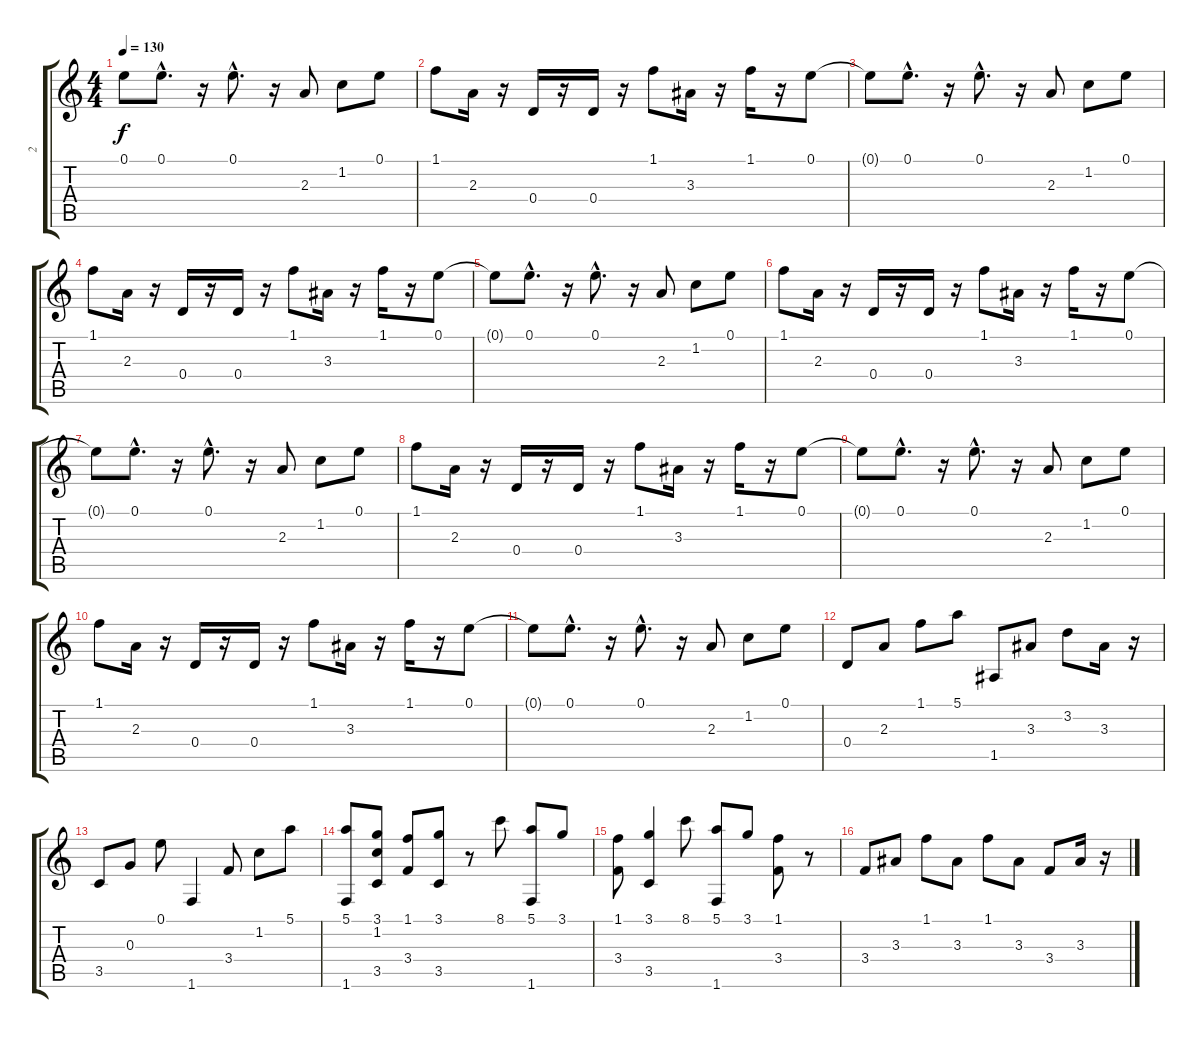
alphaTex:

\track ("2" "2") {instrument acousticguitarsteel}
\staff {score tabs}
\tuning (E4 B3 G3 D3 A2 E2) {hide}
\ts (4 4)
\tempo 130
\clef g2
\ks c
0.1{t}.8{dy f} 0.1{hac}.8{d} r.16 0.1{hac}.8{d} r.16 2.3.8 1.2.8 0.1.8 |
1.1.8 2.3.16 r.16 0.4.16 r.16 0.4.16 r.16 1.1.8 3.3.16 r.16 1.1.16 r.16 0.1.8 |
0.1{t}.8 0.1{hac}.8{d} r.16 0.1{hac}.8{d} r.16 2.3.8 1.2.8 0.1.8 |
1.1.8 2.3.16 r.16 0.4.16 r.16 0.4.16 r.16 1.1.8 3.3.16 r.16 1.1.16 r.16 0.1.8 |
0.1{t}.8 0.1{hac}.8{d} r.16 0.1{hac}.8{d} r.16 2.3.8 1.2.8 0.1.8 |
1.1.8 2.3.16 r.16 0.4.16 r.16 0.4.16 r.16 1.1.8 3.3.16 r.16 1.1.16 r.16 0.1.8 |
0.1{t}.8 0.1{hac}.8{d} r.16 0.1{hac}.8{d} r.16 2.3.8 1.2.8 0.1.8 |
1.1.8 2.3.16 r.16 0.4.16 r.16 0.4.16 r.16 1.1.8 3.3.16 r.16 1.1.16 r.16 0.1.8 |
0.1{t}.8 0.1{hac}.8{d} r.16 0.1{hac}.8{d} r.16 2.3.8 1.2.8 0.1.8 |
1.1.8 2.3.16 r.16 0.4.16 r.16 0.4.16 r.16 1.1.8 3.3.16 r.16 1.1.16 r.16 0.1.8 |
0.1{t}.8 0.1{hac}.8{d} r.16 0.1{hac}.8{d} r.16 2.3.8 1.2.8 0.1.8 |
0.4.8 2.3.8 1.1.8 5.1.8 1.5.8 3.3.8 3.2.8 3.3.16 r.16 |
3.5.8 0.3.8 0.1.8 1.6.4 3.4.8 1.2.8 5.1.8 |
(5.1 1.6).8 (3.1 1.2 3.5).8 (1.1 3.4).8 (3.1 3.5).8 r.8 8.1.8 (5.1 1.6).8 3.1.8 |
(1.1 3.4).8 (3.1 3.5).4 8.1.8 (5.1 1.6).8 3.1.8 (1.1 3.4).8 r.8 |
3.4.8 3.3.8 1.1.8 3.3.8 1.1.8 3.3.8 3.4.8 3.3.16 r.16
